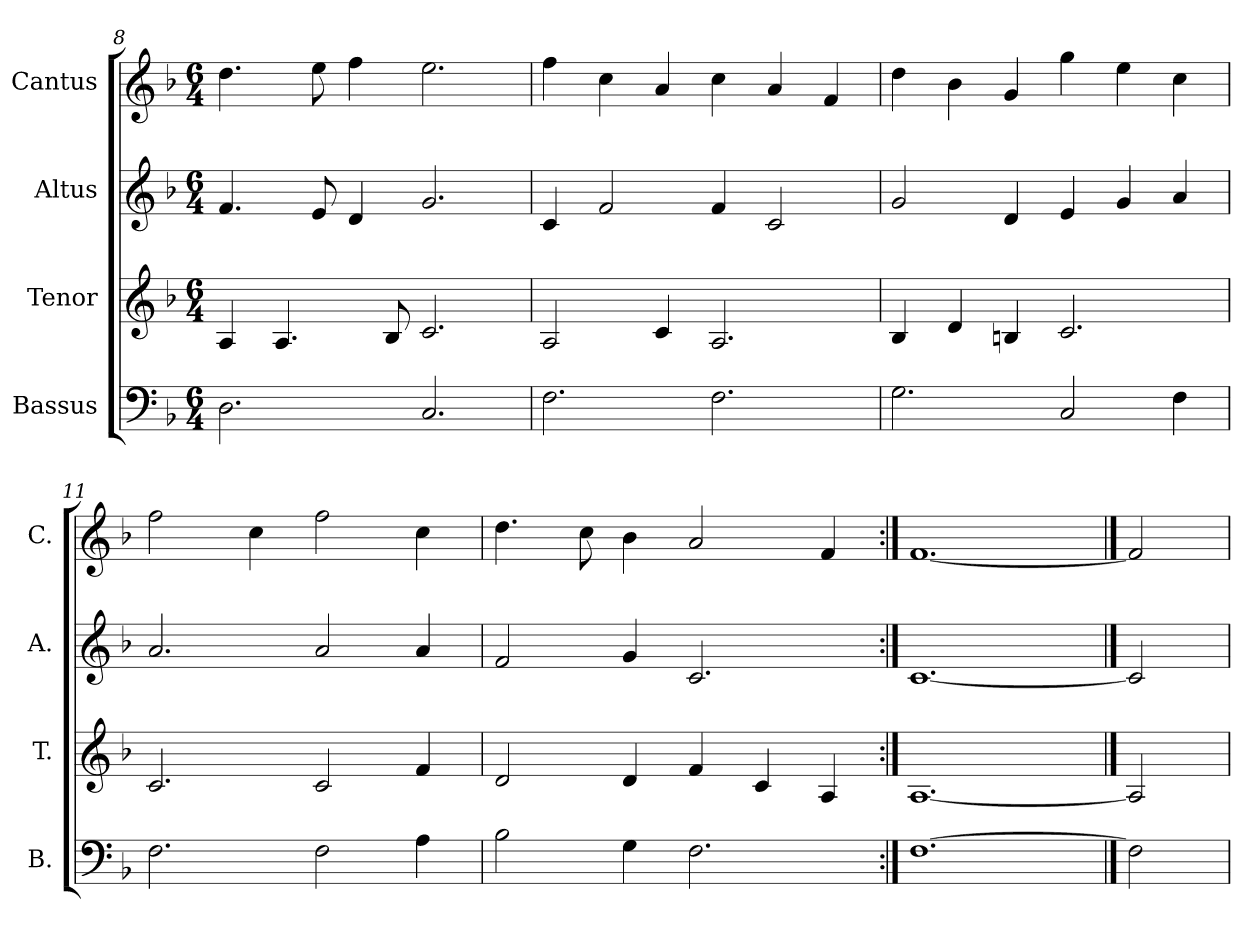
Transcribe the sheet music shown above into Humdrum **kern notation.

**kern	**kern	**kern	**kern
*part4	*part3	*part2	*part1
*staff4	*staff3	*staff2	*staff1
*I"Bassus	*I"Tenor	*I"Altus	*I"Cantus
*I'B.	*I'T.	*I'A.	*I'C.
*clefF4	*clefG2	*clefG2	*clefG2
*k[b-]	*k[b-]	*k[b-]	*k[b-]
*F:	*F:	*F:	*F:
*M6/4	*M6/4	*M6/4	*M6/4
=8	=8	=8	=8
2.D\	4A/	4.f/	4.dd\
.	4.A/	.	.
.	.	8e/	8ee\
.	.	4d/	4ff\
.	8B-/	.	.
2.C/	2.c/	2.g/	2.ee\
=9	=9	=9	=9
2.F\	2A/	4c/	4ff\
.	.	2f/	4cc\
.	4c/	.	4a/
2.F\	2.A/	4f/	4cc\
.	.	2c/	4a/
.	.	.	4f/
=10	=10	=10	=10
2.G\	4B-/	2g/	4dd\
.	4d/	.	4b-\
.	4Bn/	4d/	4g/
2C/	2.c/	4e/	4gg\
.	.	4g/	4ee\
4F\	.	4a/	4cc\
=11	=11	=11	=11
2.F\	2.c/	2.a/	2ff\
.	.	.	4cc\
2F\	2c/	2a/	2ff\
4A\	4f/	4a/	4cc\
=12	=12	=12	=12
2B-\	2d/	2f/	4.dd\
.	.	.	8cc\
4G\	4d/	4g/	4b-\
2.F\	4f/	2.c/	2a/
.	4c/	.	.
.	4A/	.	4f/
=13:|!	=13:|!	=13:|!	=13:|!
[1.F\	[1.A/	[1.c/	[1.f/
==14	==14	==14	==14
2F\]	2A/]	2c/]	2f/]
=	=	=	=
*-	*-	*-	*-
